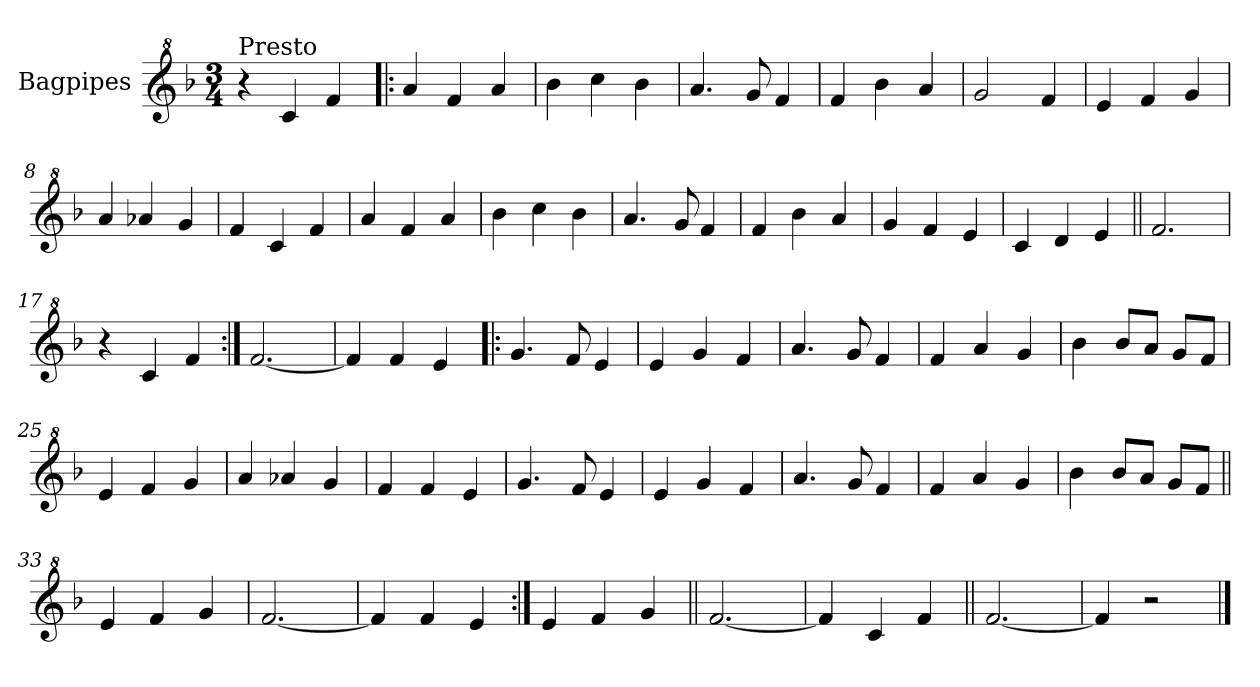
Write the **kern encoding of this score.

**kern
*part1
*staff1
*I"Bagpipes
*I'Bag
*clefG^2
*k[b-]
*F:
*M3/4
=1
!LO:TX:a:t=Presto
4r
4cc/
4ff/
=2!|:
4aa/
4ff/
4aa/
=3
4bb-\
4ccc\
4bb-\
=4
4.aa/
8gg/
4ff/
=5
4ff/
4bb-\
4aa/
=6
2gg/
4ff/
=7
4ee/
4ff/
4gg/
=8
4aa/
4aa-X/
4gg/
=9
4ff/
4cc/
4ff/
=10
4aa/
4ff/
4aa/
=11
4bb-\
4ccc\
4bb-\
=12
4.aa/
8gg/
4ff/
!!LO:LB:g=z
=13
4ff/
4bb-\
4aa/
=14
4gg/
4ff/
4ee/
=15
4cc/
4dd/
4ee/
=16||
2.ff/
=17
4r
4cc/
4ff/
=18:|!
[2.ff/
=19
4ff/]
4ff/
4ee/
=20!|:
4.gg/
8ff/
4ee/
=21
4ee/
4gg/
4ff/
=22
4.aa/
8gg/
4ff/
=23
4ff/
4aa/
4gg/
=24
4bb-\
8bb-/L
8aa/J
8gg/L
8ff/J
!!LO:LB:g=z
=25
4ee/
4ff/
4gg/
=26
4aa/
4aa-X/
4gg/
=27
4ff/
4ff/
4ee/
=28
4.gg/
8ff/
4ee/
=29
4ee/
4gg/
4ff/
=30
4.aa/
8gg/
4ff/
=31
4ff/
4aa/
4gg/
=32
4bb-\
8bb-/L
8aa/J
8gg/L
8ff/J
=33||
4ee/
4ff/
4gg/
=34
[2.ff/
=35
4ff/]
4ff/
4ee/
=36:|!
4ee/
4ff/
4gg/
!!LO:LB:g=z
=37||
[2.ff/
=38
4ff/]
4cc/
4ff/
=39||
[2.ff/
=40
4ff/]
2r
==
*-
